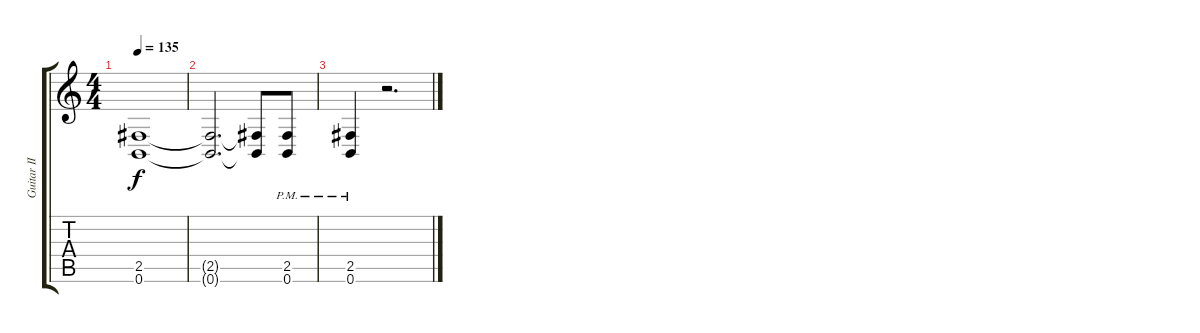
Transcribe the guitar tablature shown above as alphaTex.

\track ("Guitar II" "Guitar II") {instrument distortionguitar}
\staff {score tabs}
\tuning (B3 Gb3 D3 A2 E2 B1) {hide}
\ts (4 4)
\section ("" "")
\tempo 135
\clef g2
\ks c
(2.5 0.6).1{dy f} |
(2.5{t} 0.6{t}).2{d} (2.5{t} 0.6{t}).8 (2.5{pm} 0.6{pm}).8 |
(2.5{pm} 0.6{pm}).4 r.2{d}
